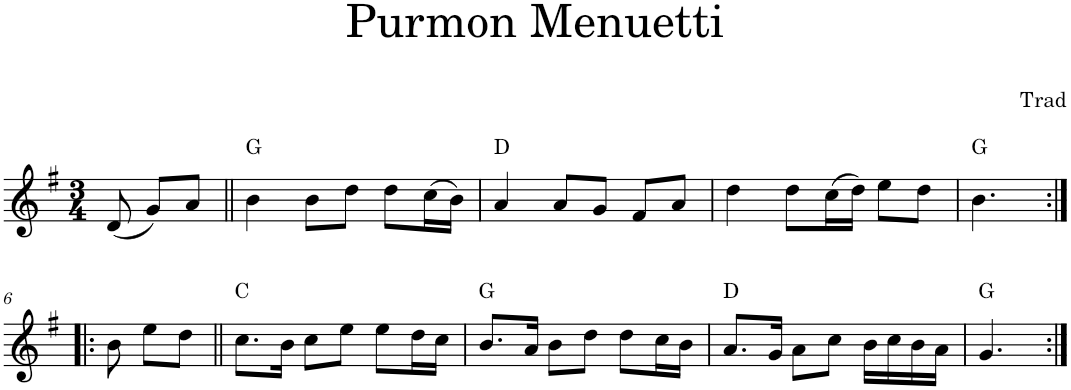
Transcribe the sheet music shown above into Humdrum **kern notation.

**kern	**harte
*part1	*part1
*staff1	*
*I"Violin	*
*I'Vln.	*
*clefG2	*
*k[f#]	*
*M3/4	*
=1	=1
(8d/	.
8g/L)	.
8a/J	.
=2||	=2||
4b\	G:maj
8b\L	.
8dd\J	.
8dd\L	.
(16cc\L	.
16b\JJ)	.
=3	=3
4a/	D:maj
8a/L	.
8g/J	.
8f#/L	.
8a/J	.
=4	=4
4dd\	.
8dd\L	.
(16cc\L	.
16dd\JJ)	.
8ee\L	.
8dd\J	.
=5	=5
4.b\	G:maj
!!LO:LB:g=z
=6:|!|:	=6:|!|:
8b\	.
8ee\L	.
8dd\J	.
=7||	=7||
8.cc\L	C:maj
16b\Jk	.
8cc\L	.
8ee\J	.
8ee\L	.
16dd\L	.
16cc\JJ	.
=8	=8
8.b/L	G:maj
16a/Jk	.
8b\L	.
8dd\J	.
8dd\L	.
16cc\L	.
16b\JJ	.
=9	=9
8.a/L	D:maj
16g/Jk	.
8a\L	.
8cc\J	.
16b\LL	.
16cc\	.
16b\	.
16a\JJ	.
=10	=10
4.g/	G:maj
=:|!	=:|!
*-	*-
